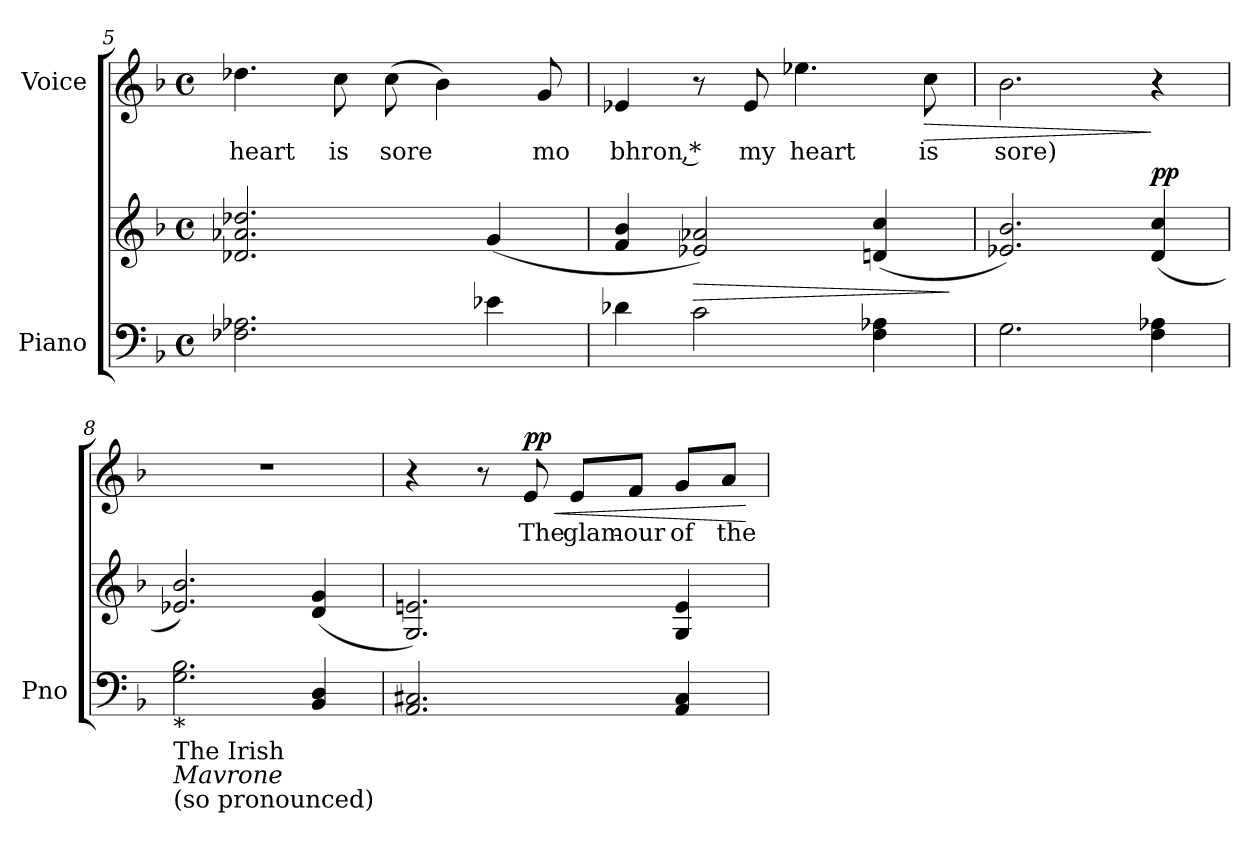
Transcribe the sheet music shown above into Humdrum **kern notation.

**kern	**kern	**dynam	**kern	**text	**dynam
*part2	*part2	*part2	*part1	*part1	*part1
*staff3	*staff2	*staff2/3	*staff1	*staff1	*staff1
*I"Piano	*	*	*I"Voice	*	*
*I'Pno	*	*	*	*	*
*clefF4	*clefG2	*	*clefG2	*	*
*k[b-]	*k[b-]	*	*k[b-]	*	*
*M4/4	*M4/4	*	*M4/4	*	*
*met(c)	*met(c)	*	*met(c)	*	*
=5	=5	=5	=5	=5	=5
!	!	!	!	!LO:LY:b	!
2.F-X\ 2.A-X\	2.d-X/ 2.a-X/ 2.dd-X/	.	4.dd-X\	heart	.
!	!	!	!	!LO:LY:b	!
.	.	.	8cc\	is	.
!	!	!	!	!LO:LY:b	!
.	.	.	(>8cc\	sore	.
.	.	.	4b-\)	.	.
4e-X\	(>4g/	.	.	.	.
!	!	!	!	!LO:LY:b	!
.	.	.	8g/	mo	.
=6	=6	=6	=6	=6	=6
!	!	!	!	!LO:LY:b	!
4d-X\	4f/ 4b-/	.	4e-X/	bhron ,*	.
!	!	!LO:HP:b	!	!	!
2c\	2e-X/ 2a-X/)	>	8r	.	.
!	!	!	!	!LO:LY:b	!
.	.	.	8e-/	my	.
!	!	!	!	!LO:LY:b	!
.	.	.	4.ee-X\	heart	.
4F\ 4A-X\	(>4dn/ 4cc/	.	.	.	.
!	!	!	!	!LO:LY:b	!LO:HP:b
.	.	.	8cc\	is	>
.	.	]	.	.	.
=7	=7	=7	=7	=7	=7
!	!	!	!	!LO:LY:b	!
2.G\	2.e-X/ 2.b-/)	.	2.b-\	sore)	.
!	!	!LO:DY:a	!	!	!
4F\ 4A-X\	(>4d/ 4cc/	pp	4r	.	]
!!LO:LB:g=z
=8	=8	=8	=8	=8	=8
!LO:TX:b:t=*	!	!	!	!	!
!LO:TX:b:t=The Irish	!	!	!	!	!
!LO:TX:b:i:t=Mavrone	!	!	!	!	!
!LO:TX:b:t=(so pronounced)	!	!	!	!	!
2.G\ 2.B-\	2.e-X/ 2.b-/)	.	1r	.	.
4BB-/ 4D/	(>4d/ 4g/	.	.	.	.
=9	=9	=9	=9	=9	=9
2.AA/ 2.C#X/	2.G/ 2.en/)	.	4r	.	.
.	.	.	8r	.	.
!	!	!	!	!LO:LY:b	!LO:HP:b
!	!	!	!	!	!LO:DY:n=1:a
.	.	.	8e/	The	< pp
!	!	!	!	!LO:LY:b	!
.	.	.	8e/L	glam-	.
!	!	!	!	!LO:LY:b	!
.	.	.	8f/J	-our	.
!	!	!	!	!LO:LY:b	!
4AA/ 4C#/	4G/ 4e/	.	8g/L	of	.
!	!	!	!	!LO:LY:b	!
.	.	.	8a/J	the	.
.	.	.	.	.	[
=	=	=	=	=	=
*-	*-	*-	*-	*-	*-
